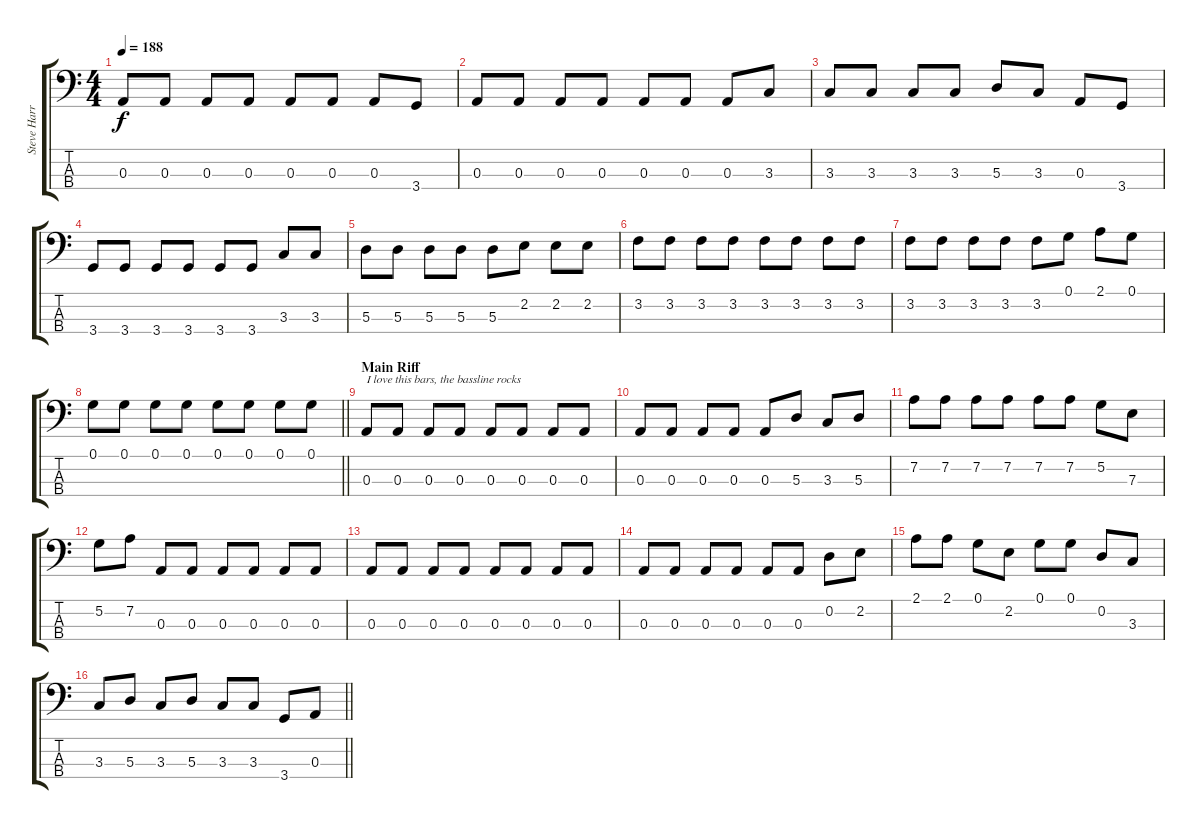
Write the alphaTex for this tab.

\track ("Steve Harris" "Steve Harr") {instrument electricbassfinger}
\staff {score tabs}
\tuning (G2 D2 A1 E1) {hide}
\ts (4 4)
\tempo 188
\clef f4
\ks c
0.3.8{dy f} 0.3.8 0.3.8 0.3.8 0.3.8 0.3.8 0.3.8 3.4.8 |
0.3.8 0.3.8 0.3.8 0.3.8 0.3.8 0.3.8 0.3.8 3.3.8 |
3.3.8 3.3.8 3.3.8 3.3.8 5.3.8 3.3.8 0.3.8 3.4.8 |
3.4.8 3.4.8 3.4.8 3.4.8 3.4.8 3.4.8 3.3.8 3.3.8 |
5.3.8 5.3.8 5.3.8 5.3.8 5.3.8 2.2.8 2.2.8 2.2.8 |
3.2.8 3.2.8 3.2.8 3.2.8 3.2.8 3.2.8 3.2.8 3.2.8 |
3.2.8 3.2.8 3.2.8 3.2.8 3.2.8 0.1.8 2.1.8 0.1.8 |
\barLineRight lightlight
0.1.8 0.1.8 0.1.8 0.1.8 0.1.8 0.1.8 0.1.8 0.1.8 |
\section ("" "Main Riff")
0.3.8{txt "I love this bars, the bassline rocks"} 0.3.8 0.3.8 0.3.8 0.3.8 0.3.8 0.3.8 0.3.8 |
0.3.8 0.3.8 0.3.8 0.3.8 0.3.8 5.3.8 3.3.8 5.3.8 |
7.2.8 7.2.8 7.2.8 7.2.8 7.2.8 7.2.8 5.2.8 7.3.8 |
5.2.8 7.2.8 0.3.8 0.3.8 0.3.8 0.3.8 0.3.8 0.3.8 |
0.3.8 0.3.8 0.3.8 0.3.8 0.3.8 0.3.8 0.3.8 0.3.8 |
0.3.8 0.3.8 0.3.8 0.3.8 0.3.8 0.3.8 0.2.8 2.2.8 |
2.1.8 2.1.8 0.1.8 2.2.8 0.1.8 0.1.8 0.2.8 3.3.8 |
\barLineRight lightlight
3.3.8 5.3.8 3.3.8 5.3.8 3.3.8 3.3.8 3.4.8 0.3.8
